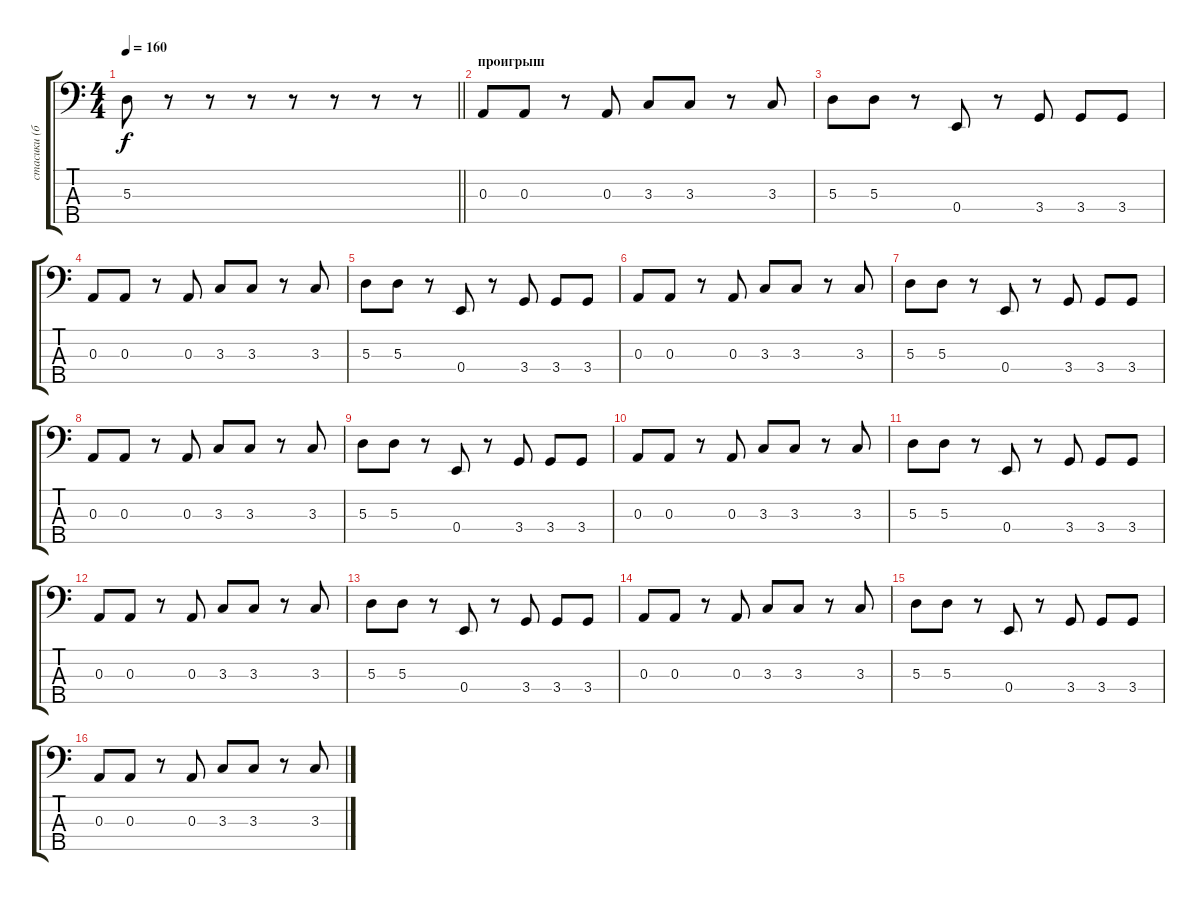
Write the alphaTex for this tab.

\track ("стасики (бас)" "стасики (б") {instrument electricbassfinger}
\staff {score tabs}
\tuning (G2 D2 A1 E1 B0) {hide}
\ts (4 4)
\tempo 160
\clef f4
\barLineRight lightlight
\ks c
5.3.8{dy f} r.8 r.8 r.8 r.8 r.8 r.8 r.8 |
\section ("" "проигрыш")
0.3.8 0.3.8 r.8 0.3.8 3.3.8 3.3.8 r.8 3.3.8 |
5.3.8 5.3.8 r.8 0.4.8 r.8 3.4.8 3.4.8 3.4.8 |
0.3.8 0.3.8 r.8 0.3.8 3.3.8 3.3.8 r.8 3.3.8 |
5.3.8 5.3.8 r.8 0.4.8 r.8 3.4.8 3.4.8 3.4.8 |
0.3.8 0.3.8 r.8 0.3.8 3.3.8 3.3.8 r.8 3.3.8 |
5.3.8 5.3.8 r.8 0.4.8 r.8 3.4.8 3.4.8 3.4.8 |
0.3.8 0.3.8 r.8 0.3.8 3.3.8 3.3.8 r.8 3.3.8 |
5.3.8 5.3.8 r.8 0.4.8 r.8 3.4.8 3.4.8 3.4.8 |
0.3.8 0.3.8 r.8 0.3.8 3.3.8 3.3.8 r.8 3.3.8 |
5.3.8 5.3.8 r.8 0.4.8 r.8 3.4.8 3.4.8 3.4.8 |
0.3.8 0.3.8 r.8 0.3.8 3.3.8 3.3.8 r.8 3.3.8 |
5.3.8 5.3.8 r.8 0.4.8 r.8 3.4.8 3.4.8 3.4.8 |
0.3.8 0.3.8 r.8 0.3.8 3.3.8 3.3.8 r.8 3.3.8 |
5.3.8 5.3.8 r.8 0.4.8 r.8 3.4.8 3.4.8 3.4.8 |
0.3.8 0.3.8 r.8 0.3.8 3.3.8 3.3.8 r.8 3.3.8
